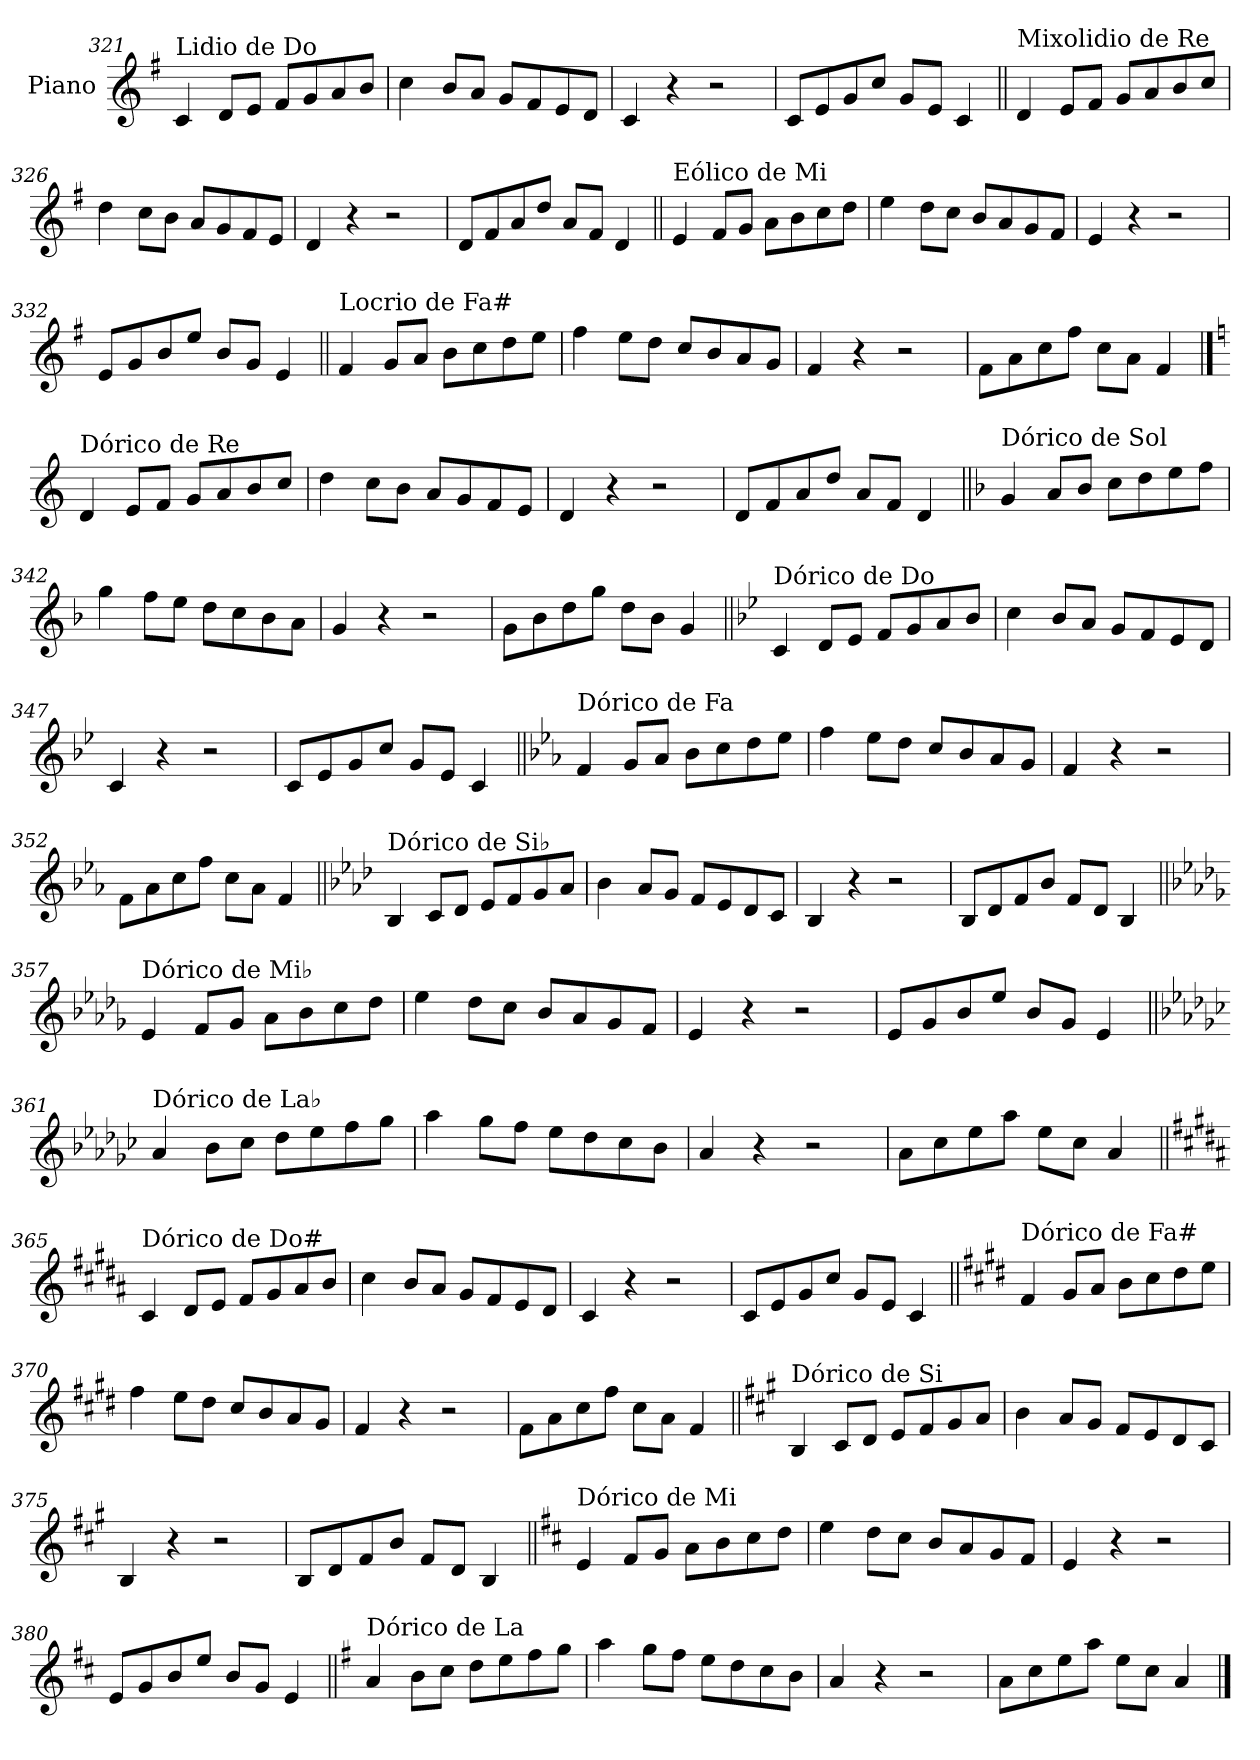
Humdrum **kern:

**kern
*part1
*staff1
*I"Piano
*I'Pno.
!!LO:LB:g=z
*clefG2
*k[f#]
=321
!LO:TX:a:t=Lidio de Do
4c/
8d/L
8e/J
8f#/L
8g/
8a/
8b/J
=322
4cc\
8b/L
8a/J
8g/L
8f#/
8e/
8d/J
=323
4c/
4r
2r
=324
8c/L
8e/
8g/
8cc/J
8g/L
8e/J
4c/
!!LO:LB:g=z
=325||
!LO:TX:a:t=Mixolidio de Re
4d/
8e/L
8f#/J
8g/L
8a/
8b/
8cc/J
=326
4dd\
8cc\L
8b\J
8a/L
8g/
8f#/
8e/J
=327
4d/
4r
2r
=328
8d/L
8f#/
8a/
8dd/J
8a/L
8f#/J
4d/
!!LO:LB:g=z
=329||
!LO:TX:a:t=Eólico de Mi
4e/
8f#/L
8g/J
8a\L
8b\
8cc\
8dd\J
=330
4ee\
8dd\L
8cc\J
8b/L
8a/
8g/
8f#/J
=331
4e/
4r
2r
=332
8e/L
8g/
8b/
8ee/J
8b/L
8g/J
4e/
!!LO:LB:g=z
=333||
!LO:TX:a:t=Locrio de Fa#
4f#/
8g/L
8a/J
8b\L
8cc\
8dd\
8ee\J
=334
4ff#\
8ee\L
8dd\J
8cc/L
8b/
8a/
8g/J
=335
4f#/
4r
2r
=336
8f#\L
8a\
8cc\
8ff#\J
8cc\L
8a\J
4f#/
!!LO:PB:g=z
==337
*k[]
!LO:TX:a:t=Dórico de Re
4d/
8e/L
8f/J
8g/L
8a/
8b/
8cc/J
=338
4dd\
8cc\L
8b\J
8a/L
8g/
8f/
8e/J
=339
4d/
4r
2r
=340
8d/L
8f/
8a/
8dd/J
8a/L
8f/J
4d/
!!LO:LB:g=z
=341||
*k[b-]
!LO:TX:a:t=Dórico de Sol
4g/
8a/L
8b-/J
8cc\L
8dd\
8ee\
8ff\J
=342
4gg\
8ff\L
8ee\J
8dd\L
8cc\
8b-\
8a\J
=343
4g/
4r
2r
=344
8g\L
8b-\
8dd\
8gg\J
8dd\L
8b-\J
4g/
!!LO:LB:g=z
=345||
*k[b-e-]
!LO:TX:a:t=Dórico de Do
4c/
8d/L
8e-/J
8f/L
8g/
8a/
8b-/J
=346
4cc\
8b-/L
8a/J
8g/L
8f/
8e-/
8d/J
=347
4c/
4r
2r
=348
8c/L
8e-/
8g/
8cc/J
8g/L
8e-/J
4c/
!!LO:LB:g=z
=349||
*k[b-e-a-]
!LO:TX:a:t=Dórico de Fa
4f/
8g/L
8a-/J
8b-\L
8cc\
8dd\
8ee-\J
=350
4ff\
8ee-\L
8dd\J
8cc/L
8b-/
8a-/
8g/J
=351
4f/
4r
2r
=352
8f\L
8a-\
8cc\
8ff\J
8cc\L
8a-\J
4f/
!!LO:LB:g=z
=353||
*k[b-e-a-d-]
!LO:TX:a:t=Dórico de Si♭
4B-/
8c/L
8d-/J
8e-/L
8f/
8g/
8a-/J
=354
4b-\
8a-/L
8g/J
8f/L
8e-/
8d-/
8c/J
=355
4B-/
4r
2r
=356
8B-/L
8d-/
8f/
8b-/J
8f/L
8d-/J
4B-/
!!LO:LB:g=z
=357||
*k[b-e-a-d-g-]
!LO:TX:a:t=Dórico de Mi♭
4e-/
8f/L
8g-/J
8a-\L
8b-\
8cc\
8dd-\J
=358
4ee-\
8dd-\L
8cc\J
8b-/L
8a-/
8g-/
8f/J
=359
4e-/
4r
2r
=360
8e-/L
8g-/
8b-/
8ee-/J
8b-/L
8g-/J
4e-/
!!LO:LB:g=z
=361||
*k[b-e-a-d-g-c-]
!LO:TX:a:t=Dórico de La♭
4a-/
8b-\L
8cc-\J
8dd-\L
8ee-\
8ff\
8gg-\J
=362
4aa-\
8gg-\L
8ff\J
8ee-\L
8dd-\
8cc-\
8b-\J
=363
4a-/
4r
2r
=364
8a-\L
8cc-\
8ee-\
8aa-\J
8ee-\L
8cc-\J
4a-/
!!LO:LB:g=z
=365||
*k[f#c#g#d#a#]
!LO:TX:a:t=Dórico de Do#
4c#/
8d#/L
8e/J
8f#/L
8g#/
8a#/
8b/J
=366
4cc#\
8b/L
8a#/J
8g#/L
8f#/
8e/
8d#/J
=367
4c#/
4r
2r
=368
8c#/L
8e/
8g#/
8cc#/J
8g#/L
8e/J
4c#/
!!LO:LB:g=z
=369||
*k[f#c#g#d#]
!LO:TX:a:t=Dórico de Fa#
4f#/
8g#/L
8a/J
8b\L
8cc#\
8dd#\
8ee\J
=370
4ff#\
8ee\L
8dd#\J
8cc#/L
8b/
8a/
8g#/J
=371
4f#/
4r
2r
=372
8f#\L
8a\
8cc#\
8ff#\J
8cc#\L
8a\J
4f#/
!!LO:LB:g=z
=373||
*k[f#c#g#]
!LO:TX:a:t=Dórico de Si
4B/
8c#/L
8d/J
8e/L
8f#/
8g#/
8a/J
=374
4b\
8a/L
8g#/J
8f#/L
8e/
8d/
8c#/J
=375
4B/
4r
2r
=376
8B/L
8d/
8f#/
8b/J
8f#/L
8d/J
4B/
!!LO:LB:g=z
=377||
*k[f#c#]
!LO:TX:a:t=Dórico de Mi
4e/
8f#/L
8g/J
8a\L
8b\
8cc#\
8dd\J
=378
4ee\
8dd\L
8cc#\J
8b/L
8a/
8g/
8f#/J
=379
4e/
4r
2r
=380
8e/L
8g/
8b/
8ee/J
8b/L
8g/J
4e/
!!LO:LB:g=z
=381||
*k[f#]
!LO:TX:a:t=Dórico de La
4a/
8b\L
8cc\J
8dd\L
8ee\
8ff#\
8gg\J
=382
4aa\
8gg\L
8ff#\J
8ee\L
8dd\
8cc\
8b\J
=383
4a/
4r
2r
=384
8a\L
8cc\
8ee\
8aa\J
8ee\L
8cc\J
4a/
==
*-
